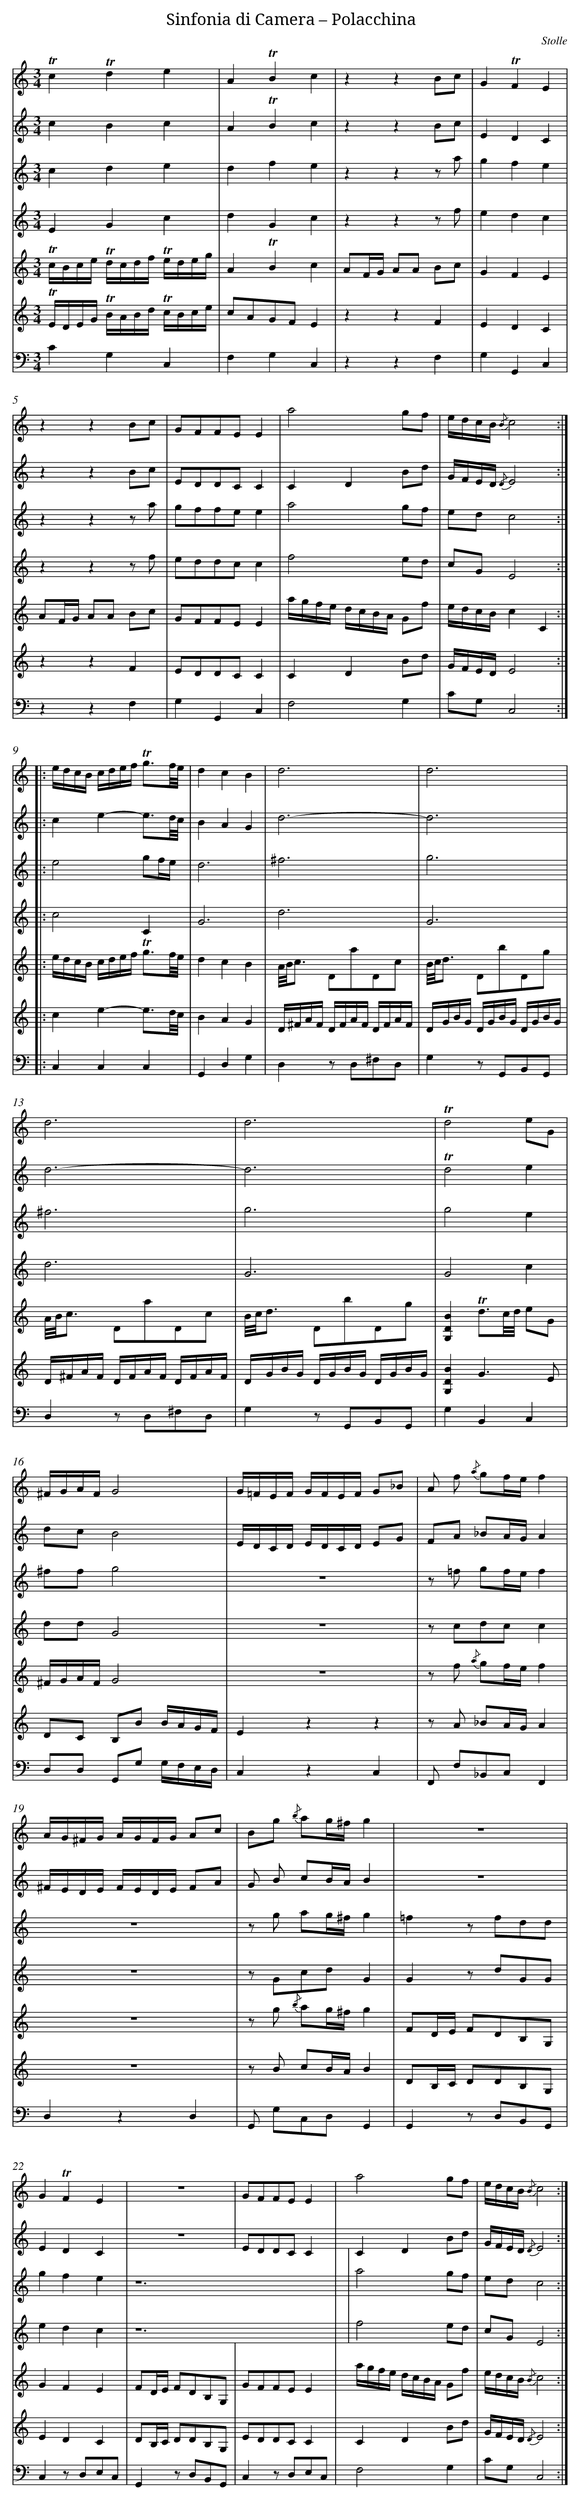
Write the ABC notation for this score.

X:1
T: Sinfonia di Camera – Polacchina
C: Stolle
L: 1/8
M: 3/4
V: 1 clef=treble
V: 2 clef=treble
V: 3 clef=treble
V: 4 clef=treble
V: 5 clef=treble
V: 6 clef=treble
V: 7 clef=bass
K: C
[V:1] !trill!c2!trill!d2e2 |
[V:2] c2B2c2 |
[V:3] c2d2e2 |
[V:4] E2G2c2 |
[V:5] !trill!c/B/c/e/ !trill!d/c/d/f/ !trill!e/d/e/g/ |
[V:6] !trill!E/D/E/G/ !trill!B/A/B/d/ !trill!c/B/c/e/ |
[V:7] C2G,2C,2 |
[V:1] A2!trill!B2c2 |
[V:2] A2!trill!B2c2 |
[V:3] d2f2e2 |
[V:4] d2G2c2 |
[V:5] A2!trill!B2c2 |
[V:6] cAGFE2 |
[V:7] F,2G,2C,2 |
[V:1] z2z2Bc |
[V:2] z2z2Bc |
[V:3] z2z2z a |
[V:4] z2z2z f |
[V:5] AF/G/ AA Bc |
[V:6] z2z2F2 |
[V:7] z2z2F,2 |
[V:1] G2!trill!F2E2 |
[V:2] E2D2C2 |
[V:3] g2f2e2 |
[V:4] e2d2c2 |
[V:5] G2F2E2 |
[V:6] E2D2C2 |
[V:7] G,2G,,2C,2 |
[V:1] z2z2Bc |
[V:2] z2z2Bc |
[V:3] z2z2z a |
[V:4] z2z2z f |
[V:5] AF/G/ AA Bc |
[V:6] z2z2F2 |
[V:7] z2z2F,2 |
[V:1] GFFEE2 |
[V:2] EDDCC2 |
[V:3] gffee2 |
[V:4] eddcc2 |
[V:5] GFFEE2 |
[V:6] EDDCC2 |
[V:7] G,2G,,2C,2 |
[V:1] a4gf |
[V:2] C2D2Bd |
[V:3] a4gf |
[V:4] f4ed |
[V:5] a/g/f/e/ d/c/B/A/ Gf |
[V:6] C2D2Bd |
[V:7] F,4G,2 |
[V:1] e/d/c/B/ {/B}c4 :|]|:
[V:2] G/F/E/D/ {/D}E4 :|]|:
[V:3] edc4 :|]|:
[V:4] cGE4 :|]|:
[V:5] e/d/c/B/c2C2 :|]|:
[V:6] G/F/E/D/E4 :|]|:
[V:7] CG,C,4 :|]|:
[V:1] e/d/c/B/ c/d/e/f< !trill!gf//e// |
[V:2] c2e2-e3/d//c// |
[V:3] e4gf/e/ |
[V:4] c4C2 |
[V:5] e/d/c/B/ c/d/e/f< !trill!gf//e// |
[V:6] c2e2-e3/d//c// |
[V:7] C,2C,2C,2 |
[V:1] d2c2B2 |
[V:2] B2A2G2 |
[V:3] d6 |
[V:4] G6 |
[V:5] d2c2B2 |
[V:6] B2A2G2 |
[V:7] G,,2D,2G,2 |
[V:1] d6 |
[V:2] d6- |
[V:3] ^f6 |
[V:4] d6 |
[V:5] A//B//c3/ DaDc |
[V:6] D/^F/A/F/ D/F/A/F/ D/F/A/F/ |
[V:7] D,2z D,^F,D, |
[V:1] d6 |
[V:2] d6 |
[V:3] g6 |
[V:4] G6 |
[V:5] B//c//d3/ DbDg |
[V:6] D/G/B/G/ D/G/B/G/ D/G/B/G/ |
[V:7] G,2z G,,B,,G,, |
[V:1] d6 |
[V:2] d6- |
[V:3] ^f6 |
[V:4] d6 |
[V:5] A//B//c3/ DaDc |
[V:6] D/^F/A/F/ D/F/A/F/ D/F/A/F/ |
[V:7] D,2z D,^F,D, |
[V:1] d6 |
[V:2] d6 |
[V:3] g6 |
[V:4] G6 |
[V:5] B//c//d3/ DbDg |
[V:6] D/G/B/G/ D/G/B/G/ D/G/B/G/ |
[V:7] G,2z G,,B,,G,, |
[V:1] !trill!d4eG |
[V:2] !trill!d4e2 |
[V:3] g4e2 |
[V:4] G4c2 |
[V:5] [B2D2G,2]!trill!d3/c//d// eG |
[V:6] [B2D2G,2]G3E |
[V:7] G,2B,,2C,2 |
[V:1] ^F/G/A/F/G4 |
[V:2] dcB4 |
[V:3] ^ffg4 |
[V:4] ddG4 |
[V:5] ^F/G/A/F/G4 |
[V:6] DC B,B B/A/G/F/ |
[V:7] D,D, G,,G, G,/F,/E,/D,/ |
[V:1] G/=F/E/F/ G/F/E/F/ G_B |
[V:2] E/D/C/D/ E/D/C/D/ EG |
[V:3] z6 |
[V:4] z6 |
[V:5] z6 |
[V:6] E2z2z2 |
[V:7] C,2z2C,2 |
[V:1] A f {/a} gf/e/f2 |
[V:2] FA _BA/G/A2 |
[V:3] z =f gf/e/f2 |
[V:4] z cdcc2 |
[V:5] z f {/a} gf/e/f2 |
[V:6] z A _BA/G/A2 |
[V:7] F,, F,_B,,C,F,,2 |
[V:1] A/G/^F/G/ A/G/F/G/ Ac |
[V:2] ^F/E/D/E/ F/E/D/E/ FA |
[V:3] z6 |
[V:4] z6 |
[V:5] z6 |
[V:6] z6 |
[V:7] D,2z2D,2 |
[V:1] Bg {/b} ag/^f/g2 |
[V:2] G B cB/A/B2 |
[V:3] z g ag/^f/g2 |
[V:4] z GcdG2 |
[V:5] z g {/b} ag/^f/g2 |
[V:6] z B cB/A/B2 |
[V:7] G,, G,C,D,G,,2 |
[V:1] z6 |
[V:2] z6 |
[V:3] =f2z fdd |
[V:4] G2z dGG |
[V:5] FD/E/ FDB,G, |
[V:6] DB,/C/ DDB,G, |
[V:7] G,,2z D,B,,G,, |
[V:1] G2!trill!F2E2 |
[V:2] E2D2C2 |
[V:3] g2f2e2 |
[V:4] e2d2c2 |
[V:5] G2F2E2 |
[V:6] E2D2C2 |
[V:7] C,2z D,E,C, |
[V:1] z6 |
[V:2] z6 |
[V:3] z12 |
[V:4] z12 |
[V:5] FD/E/ FDB,G, |
[V:6] DB,/C/ DDB,G, |
[V:7] G,,2z D,B,,G,, |
[V:1] GFFEE2 |
[V:2] EDDCC2 |
[V:3]  |
[V:4]  |
[V:5] GFFEE2 |
[V:6] EDDCC2 |
[V:7] C,2z D,E,C, |
[V:1] a4gf |
[V:2] C2D2Bd |
[V:3] a4gf |
[V:4] f4ed |
[V:5] a/g/f/e/ d/c/B/A/ Gf |
[V:6] C2D2Bd |
[V:7] F,4G,2 |
[V:1] e/d/c/B/ {/B}c4 :|]
[V:2] G/F/E/D/ {/D}E4 :|]
[V:3] edc4 :|]
[V:4] cGE4 :|]
[V:5] e/d/c/B/ {/B}c4 :|]
[V:6] G/F/E/D/ {/D}E4 :|]
[V:7] CG,C,4 :|]
